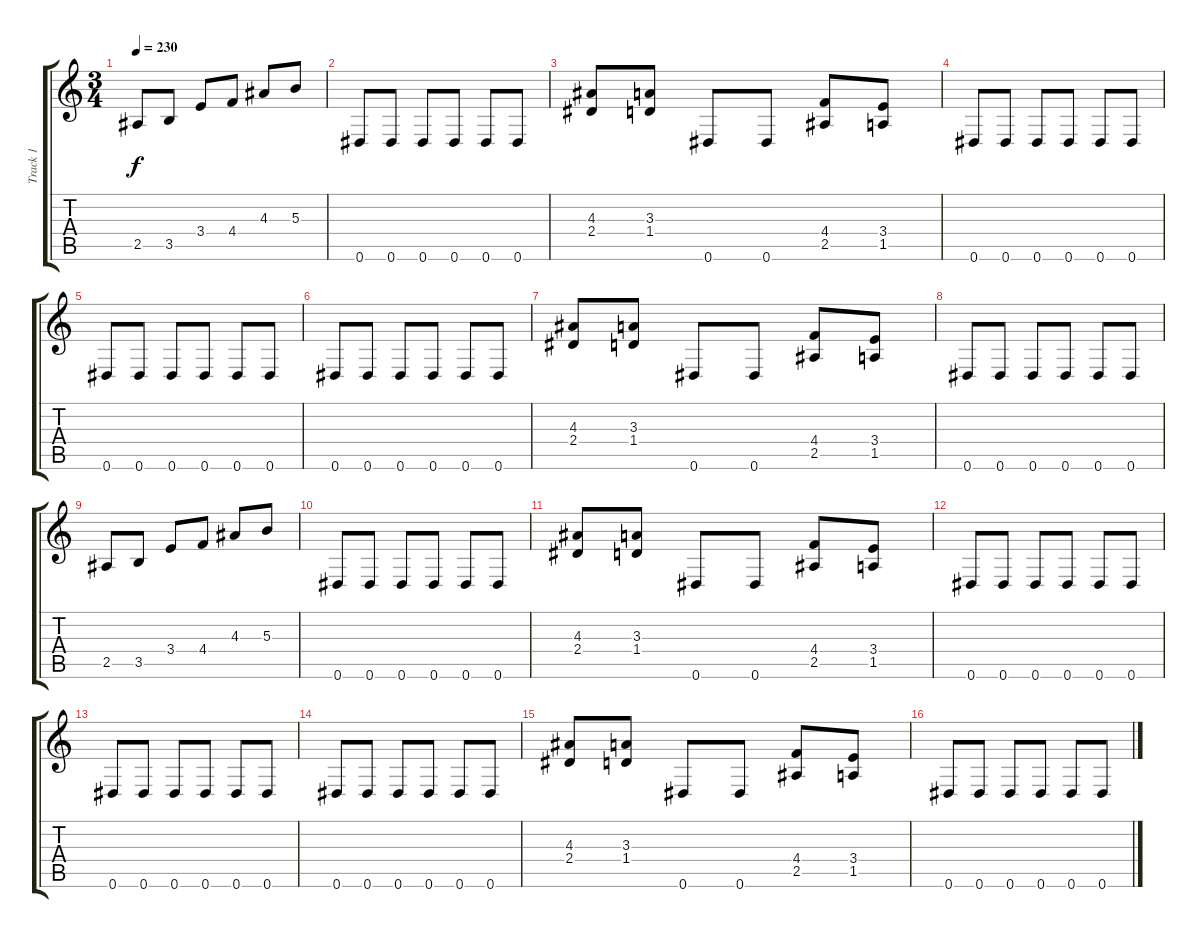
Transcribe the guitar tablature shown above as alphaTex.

\track ("Track 1" "Track 1") {instrument distortionguitar}
\staff {score tabs}
\tuning (Eb4 Bb3 Gb3 Db3 Ab2 Eb2) {hide}
\ts (3 4)
\tempo 230
\clef g2
\ks c
2.5.8{dy f} 3.5.8 3.4.8 4.4.8 4.3.8 5.3.8 |
0.6.8 0.6.8 0.6.8 0.6.8 0.6.8 0.6.8 |
(4.3 2.4).8 (3.3 1.4).8 0.6.8 0.6.8 (4.4 2.5).8 (3.4 1.5).8 |
0.6.8 0.6.8 0.6.8 0.6.8 0.6.8 0.6.8 |
0.6.8 0.6.8 0.6.8 0.6.8 0.6.8 0.6.8 |
0.6.8 0.6.8 0.6.8 0.6.8 0.6.8 0.6.8 |
(4.3 2.4).8 (3.3 1.4).8 0.6.8 0.6.8 (4.4 2.5).8 (3.4 1.5).8 |
0.6.8 0.6.8 0.6.8 0.6.8 0.6.8 0.6.8 |
2.5.8 3.5.8 3.4.8 4.4.8 4.3.8 5.3.8 |
0.6.8 0.6.8 0.6.8 0.6.8 0.6.8 0.6.8 |
(4.3 2.4).8 (3.3 1.4).8 0.6.8 0.6.8 (4.4 2.5).8 (3.4 1.5).8 |
0.6.8 0.6.8 0.6.8 0.6.8 0.6.8 0.6.8 |
0.6.8 0.6.8 0.6.8 0.6.8 0.6.8 0.6.8 |
0.6.8 0.6.8 0.6.8 0.6.8 0.6.8 0.6.8 |
(4.3 2.4).8 (3.3 1.4).8 0.6.8 0.6.8 (4.4 2.5).8 (3.4 1.5).8 |
0.6.8 0.6.8 0.6.8 0.6.8 0.6.8 0.6.8
